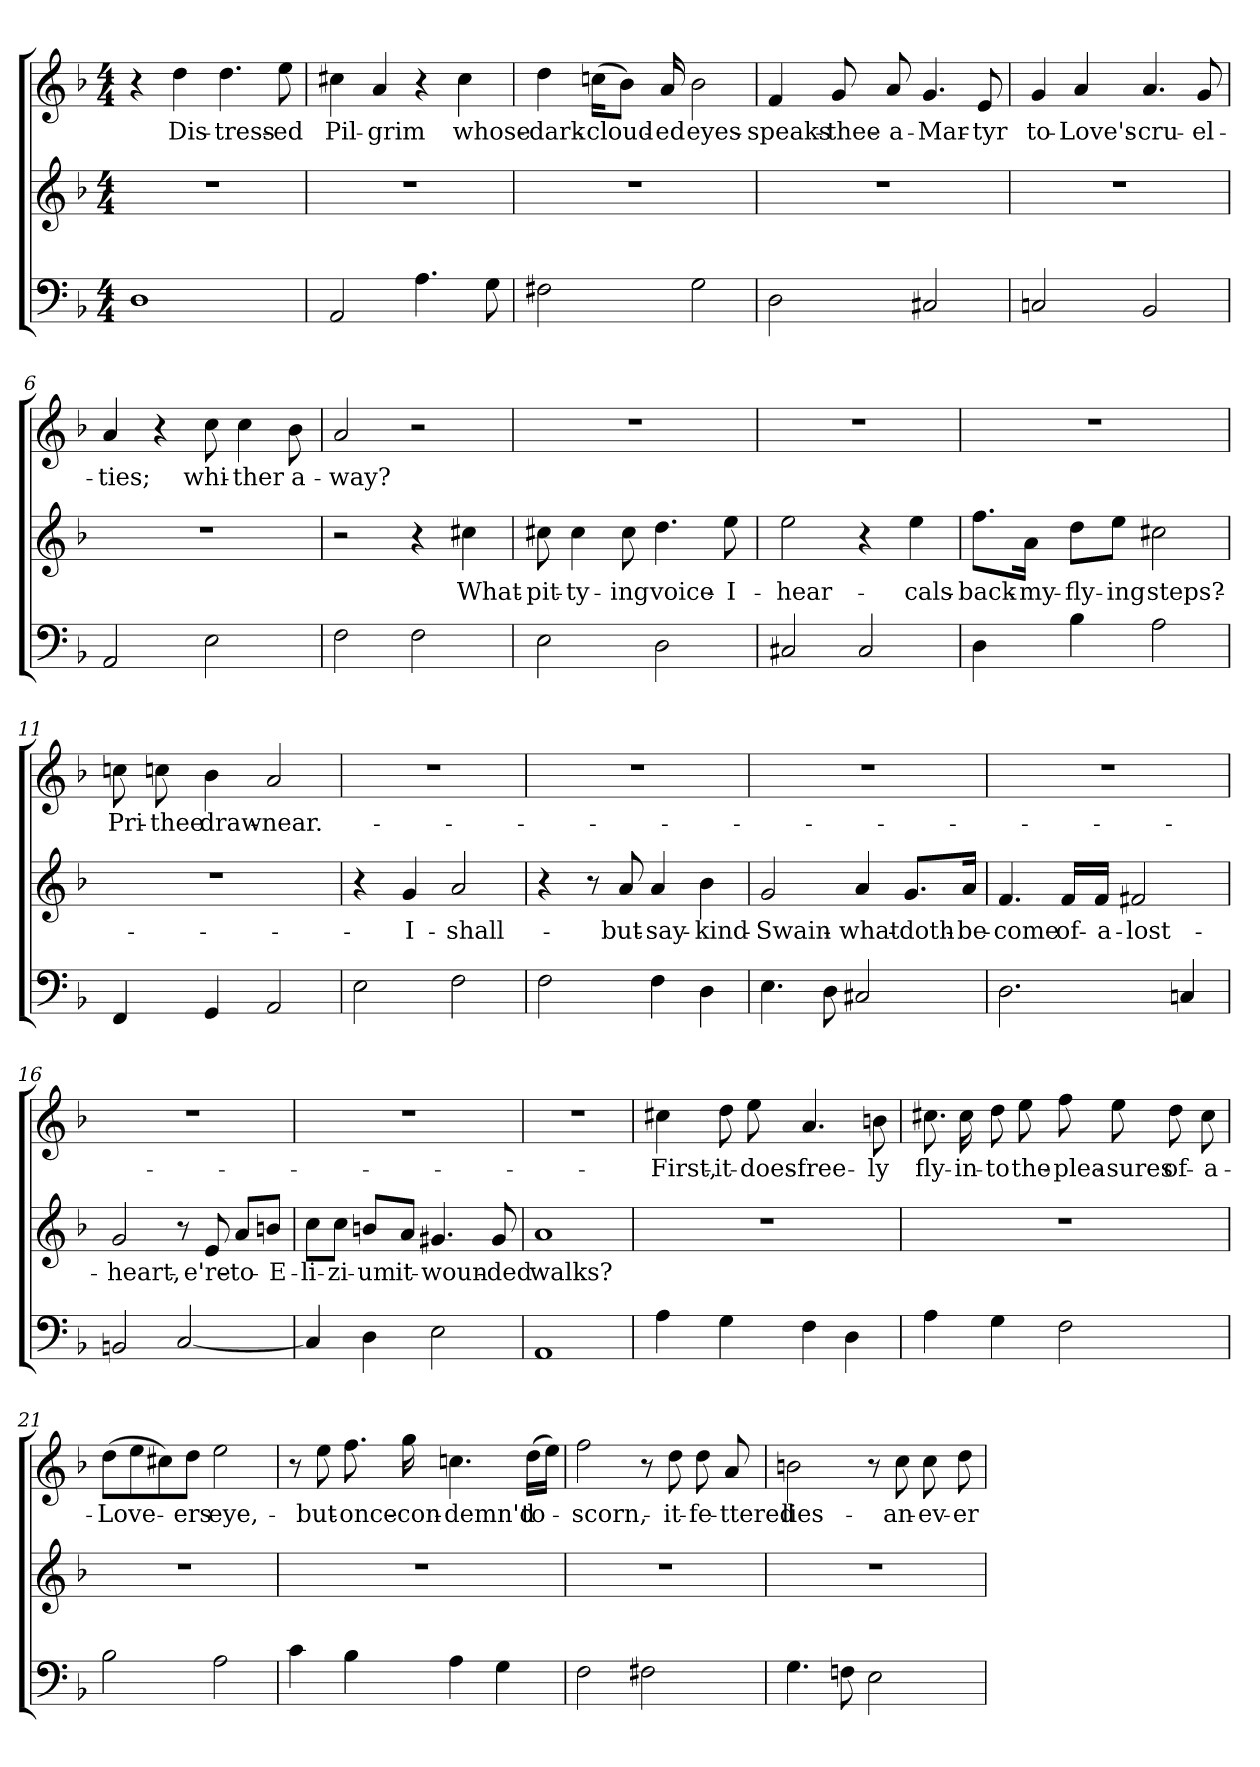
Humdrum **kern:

**kern	**kern	**text	**kern	**text
*part3	*part2	*part2	*part1	*part1
*staff3	*staff2	*staff2	*staff1	*staff1
*clefF4	*clefG2	*	*clefG2	*
*k[b-]	*k[b-]	*	*k[b-]	*
*F:	*F:	*	*F:	*
*M4/4	*M4/4	*	*M4/4	*
=1	=1	=1	=1	=1
1D\	1r	.	4r	.
.	.	.	4dd\	Dis-
.	.	.	4.dd\	-tress-
.	.	.	8ee\	-ed
=2	=2	=2	=2	=2
2AA/	1r	.	4cc#X\	Pil-
.	.	.	4a/	-grim
4.A\	.	.	4r	.
.	.	.	4cc#\	whose-
8G\	.	.	.	.
=3	=3	=3	=3	=3
2F#X\	1r	.	4dd\	dark-
.	.	.	(16ccn\KL	cloud-
.	.	.	8b-\J)	.
.	.	.	16a/	-ed
2G\	.	.	2b-\	eyes-
=4	=4	=4	=4	=4
2D\	1r	.	4f/	speaks-
.	.	.	8g/	thee-
.	.	.	8a/	a-
2C#X/	.	.	4.g/	Mar-
.	.	.	8e/	-tyr
=5	=5	=5	=5	=5
2Cn/	1r	.	4g/	to-
.	.	.	4a/	Love's-
2BB-/	.	.	4.a/	cru-
.	.	.	8g/	-el-
!!LO:LB:g=z
=6	=6	=6	=6	=6
2AA/	1r	.	4a/	-ties;
.	.	.	4r	.
2E\	.	.	8cc\	whi-
.	.	.	4cc\	-ther
.	.	.	8b-\	a-
=7	=7	=7	=7	=7
2F\	2r	.	2a/	-way?
2F\	4r	.	2r	.
.	4cc#X\	What-	.	.
=8	=8	=8	=8	=8
2E\	8cc#X\	pit-	1r	.
.	4cc#\	-ty-	.	.
.	8cc#\	-ing	.	.
2D\	4.dd\	voice-	.	.
.	8ee\	I-	.	.
=9	=9	=9	=9	=9
2C#X/	2ee\	hear-	1r	.
2C#/	4r	.	.	.
.	4ee\	cals-	.	.
=10	=10	=10	=10	=10
4D\	8.ff\L	back-	1r	.
.	16a\Jk	my-	.	.
4B-\	8dd\L	fly-	.	.
.	8ee\J	-ing	.	.
2A\	2cc#X\	steps?-	.	.
!!LO:LB:g=z
=11	=11	=11	=11	=11
4FF/	1r	.	8ccn\	Pri-
.	.	.	8ccn\	-thee
4GG/	.	.	4b-\	draw-
2AA/	.	.	2a/	near.-
=12	=12	=12	=12	=12
2E\	4r	.	1r	.
.	4g/	I-	.	.
2F\	2a/	shall-	.	.
=13	=13	=13	=13	=13
2F\	4r	.	1r	.
.	8r	.	.	.
.	8a/	but-	.	.
4F\	4a/	say-	.	.
4D\	4b-\	kind-	.	.
=14	=14	=14	=14	=14
4.E\	2g/	Swain-	1r	.
8D\	.	.	.	.
2C#X/	4a/	what-	.	.
.	8.g/L	doth-	.	.
.	16a/Jk	be-	.	.
=15	=15	=15	=15	=15
2.D\	4.f/	-come	1r	.
.	16f/LL	of-	.	.
.	16f/JJ	a-	.	.
.	2f#X/	lost-	.	.
4Cn/	.	.	.	.
!!LO:PB:g=z
=16	=16	=16	=16	=16
2BBn/	2g/	heart,-	1r	.
[2C/	8r	.	.	.
.	8e/	e're-	.	.
.	8a/L	to-	.	.
.	8bn/J	E-	.	.
=17	=17	=17	=17	=17
4C/]	8cc\L	-li-	1r	.
.	8cc\J	-zi-	.	.
4D\	8bn/L	-um	.	.
.	8a/J	it-	.	.
2E\	4.g#X/	woun-	.	.
.	8g#/	-ded	.	.
=18	=18	=18	=18	=18
1AA/	1a/	walks?-	1r	.
=19	=19	=19	=19	=19
4A\	1r	.	4cc#X\	First,-
4G\	.	.	8dd\	it-
.	.	.	8ee\	does-
4F\	.	.	4.a/	free-
4D\	.	.	.	.
.	.	.	8bn\	-ly
=20	=20	=20	=20	=20
4A\	1r	.	8.cc#X\	fly-
.	.	.	16cc#\	in-
4G\	.	.	8dd\	-to
.	.	.	8ee\	the-
2F\	.	.	8ff\	plea-
.	.	.	8ee\	-sures
.	.	.	8dd\	of-
.	.	.	8cc#\	a-
!!LO:LB:g=z
=21	=21	=21	=21	=21
2B-\	1r	.	(8dd\L	Love-
.	.	.	8ee\	.
.	.	.	8cc#X\)	.
.	.	.	8dd\J	-ers
2A\	.	.	2ee\	eye,-
=22	=22	=22	=22	=22
4c\	1r	.	8r	.
.	.	.	8ee\	but-
4B-\	.	.	8.ff\	once-
.	.	.	16gg\	con-
4A\	.	.	4.ccn\	-demn'd
4G\	.	.	.	.
.	.	.	(16dd\LL	to-
.	.	.	16ee\JJ)	.
=23	=23	=23	=23	=23
2F\	1r	.	2ff\	scorn,-
2F#X\	.	.	8r	.
.	.	.	8dd\	it-
.	.	.	8dd\	fe-
.	.	.	8a/	-ttered
=24	=24	=24	=24	=24
4.G\	1r	.	2bn\	lies-
8Fn\	.	.	.	.
2E\	.	.	8r	.
.	.	.	8cc\	an-
.	.	.	8cc\	ev-
.	.	.	8dd\	-er
=	=	=	=	=
*-	*-	*-	*-	*-
